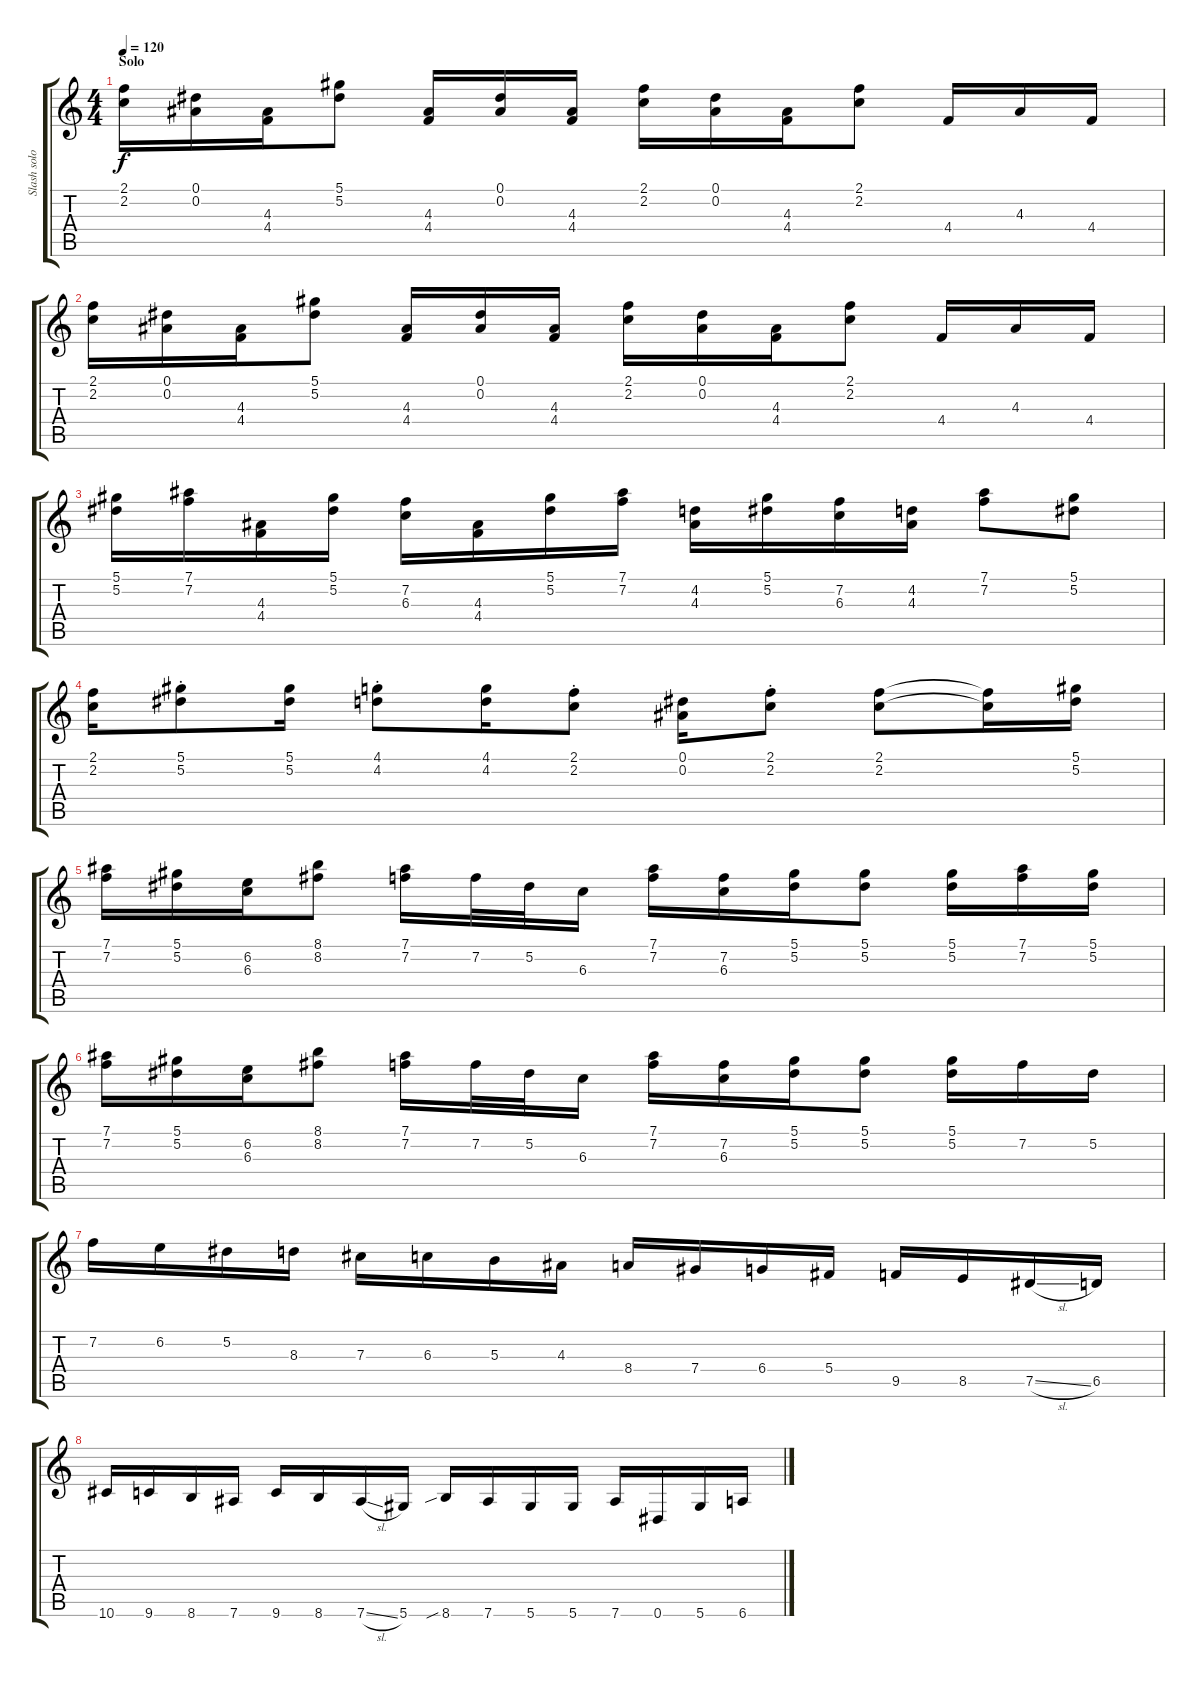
\track ("Slash solo" "Slash solo") {instrument distortionguitar}
\staff {score tabs}
\tuning (Eb4 Bb3 Gb3 Db3 Ab2 Eb2) {hide}
\ts (4 4)
\section ("" "Solo")
\tempo 120
\clef g2
\ks c
(2.1 2.2).16{dy f} (0.1 0.2).16 (4.3 4.4).16 (5.1 5.2).8 (4.3 4.4).16 (0.1 0.2).16 (4.3 4.4).16 (2.1 2.2).16 (0.1 0.2).16 (4.3 4.4).16 (2.1 2.2).8 4.4.16 4.3.16 4.4.16 |
(2.1 2.2).16 (0.1 0.2).16 (4.3 4.4).16 (5.1 5.2).8 (4.3 4.4).16 (0.1 0.2).16 (4.3 4.4).16 (2.1 2.2).16 (0.1 0.2).16 (4.3 4.4).16 (2.1 2.2).8 4.4.16 4.3.16 4.4.16 |
(5.1 5.2).16 (7.1 7.2).16 (4.3 4.4).16 (5.1 5.2).16 (7.2 6.3).16 (4.3 4.4).16 (5.1 5.2).16 (7.1 7.2).16 (4.2 4.3).16 (5.1 5.2).16 (7.2 6.3).16 (4.2 4.3).16 (7.1 7.2).8 (5.1 5.2).8 |
(2.1 2.2).16 (5.1{st} 5.2{st}).8 (5.1 5.2).16 (4.1{st} 4.2{st}).8 (4.1 4.2).16 (2.1{st} 2.2{st}).8 (0.1 0.2).16 (2.1{st} 2.2{st}).8 (2.1 2.2).8 (2.1{t} 2.2{t}).16 (5.1 5.2).16 |
(7.1 7.2).16 (5.1 5.2).16 (6.2 6.3).16 (8.1 8.2).8 (7.1 7.2).16 7.2.32 5.2.32 6.3.16 (7.1 7.2).16 (7.2 6.3).16 (5.1 5.2).16 (5.1 5.2).8 (5.1 5.2).16 (7.1 7.2).16 (5.1 5.2).16 |
(7.1 7.2).16 (5.1 5.2).16 (6.2 6.3).16 (8.1 8.2).8 (7.1 7.2).16 7.2.32 5.2.32 6.3.16 (7.1 7.2).16 (7.2 6.3).16 (5.1 5.2).16 (5.1 5.2).8 (5.1 5.2).16 7.2.16 5.2.16 |
7.2.16 6.2.16 5.2.16 8.3.16 7.3.16 6.3.16 5.3.16 4.3.16 8.4.16 7.4.16 6.4.16 5.4.16 9.5.16 8.5.16 7.5{sl}.16 6.5.16 |
10.6.16 9.6.16 8.6.16 7.6.16 9.6.16 8.6.16 7.6{sl}.16 5.6.16 8.6{sib}.16 7.6.16 5.6.16 5.6.16 7.6.16 0.6.16 5.6.16 6.6.16
